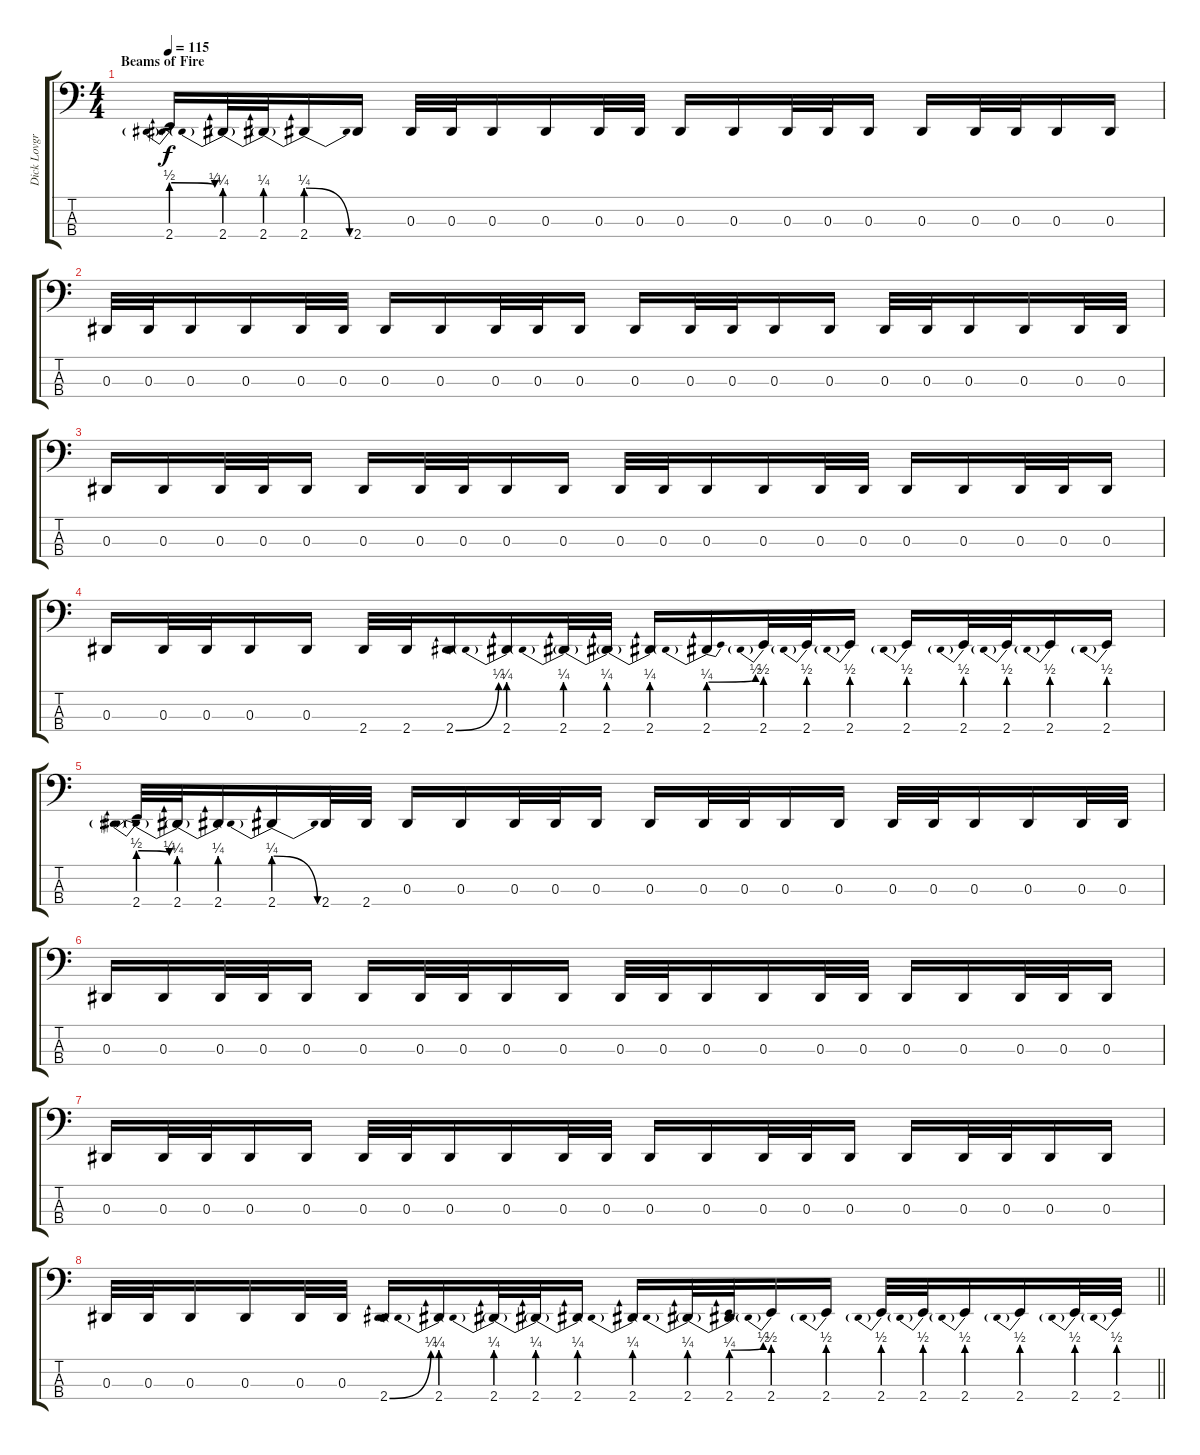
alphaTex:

\track ("Dick Lovgren (Bass)" "Dick Lovgr") {instrument slapbass2}
\staff {score tabs}
\tuning (Bb1 Ab1 Eb1 Db1) {hide}
\ts (4 4)
\section ("" "Beams of Fire")
\tempo 115
\clef f4
\ks c
2.4{be (prebendrelease 0 2 60 1)}.16{dy f} 2.4{be (prebend 0 1 60 1)}.32 2.4{be (prebend 0 1 60 1)}.32 2.4{be (prebendrelease 0 1 60 0)}.16 2.4.16 0.3.32 0.3.32 0.3.16 0.3.16 0.3.32 0.3.32 0.3.16 0.3.16 0.3.32 0.3.32 0.3.16 0.3.16 0.3.32 0.3.32 0.3.16 0.3.16 |
0.3.32 0.3.32 0.3.16 0.3.16 0.3.32 0.3.32 0.3.16 0.3.16 0.3.32 0.3.32 0.3.16 0.3.16 0.3.32 0.3.32 0.3.16 0.3.16 0.3.32 0.3.32 0.3.16 0.3.16 0.3.32 0.3.32 |
0.3.16 0.3.16 0.3.32 0.3.32 0.3.16 0.3.16 0.3.32 0.3.32 0.3.16 0.3.16 0.3.32 0.3.32 0.3.16 0.3.16 0.3.32 0.3.32 0.3.16 0.3.16 0.3.32 0.3.32 0.3.16 |
0.3.16 0.3.32 0.3.32 0.3.16 0.3.16 2.4.32 2.4.32 2.4{be (bend 0 0 60 1)}.16 2.4{be (prebend 0 1 60 1)}.16 2.4{be (prebend 0 1 60 1)}.32 2.4{be (prebend 0 1 60 1)}.32 2.4{be (prebend 0 1 60 1)}.16 2.4{be (prebendbend 0 1 60 2)}.16 2.4{be (prebend 0 2 60 2)}.32 2.4{be (prebend 0 2 60 2)}.32 2.4{be (prebend 0 2 60 2)}.16 2.4{be (prebend 0 2 60 2)}.16 2.4{be (prebend 0 2 60 2)}.32 2.4{be (prebend 0 2 60 2)}.32 2.4{be (prebend 0 2 60 2)}.16 2.4{be (prebend 0 2 60 2)}.16 |
2.4{be (prebendrelease 0 2 60 1)}.32 2.4{be (prebend 0 1 60 1)}.32 2.4{be (prebend 0 1 60 1)}.16 2.4{be (prebendrelease 0 1 60 0)}.16 2.4.32 2.4.32 0.3.16 0.3.16 0.3.32 0.3.32 0.3.16 0.3.16 0.3.32 0.3.32 0.3.16 0.3.16 0.3.32 0.3.32 0.3.16 0.3.16 0.3.32 0.3.32 |
0.3.16 0.3.16 0.3.32 0.3.32 0.3.16 0.3.16 0.3.32 0.3.32 0.3.16 0.3.16 0.3.32 0.3.32 0.3.16 0.3.16 0.3.32 0.3.32 0.3.16 0.3.16 0.3.32 0.3.32 0.3.16 |
0.3.16 0.3.32 0.3.32 0.3.16 0.3.16 0.3.32 0.3.32 0.3.16 0.3.16 0.3.32 0.3.32 0.3.16 0.3.16 0.3.32 0.3.32 0.3.16 0.3.16 0.3.32 0.3.32 0.3.16 0.3.16 |
\barLineRight lightlight
0.3.32 0.3.32 0.3.16 0.3.16 0.3.32 0.3.32 2.4{be (bend 0 0 60 1)}.16 2.4{be (prebend 0 1 60 1)}.16 2.4{be (prebend 0 1 60 1)}.32 2.4{be (prebend 0 1 60 1)}.32 2.4{be (prebend 0 1 60 1)}.16 2.4{be (prebend 0 1 60 1)}.16 2.4{be (prebend 0 1 60 1)}.32 2.4{be (prebendbend 0 1 60 2)}.32 2.4{be (prebend 0 2 60 2)}.16 2.4{be (prebend 0 2 60 2)}.16 2.4{be (prebend 0 2 60 2)}.32 2.4{be (prebend 0 2 60 2)}.32 2.4{be (prebend 0 2 60 2)}.16 2.4{be (prebend 0 2 60 2)}.16 2.4{be (prebend 0 2 60 2)}.32 2.4{be (prebend 0 2 60 2)}.32
